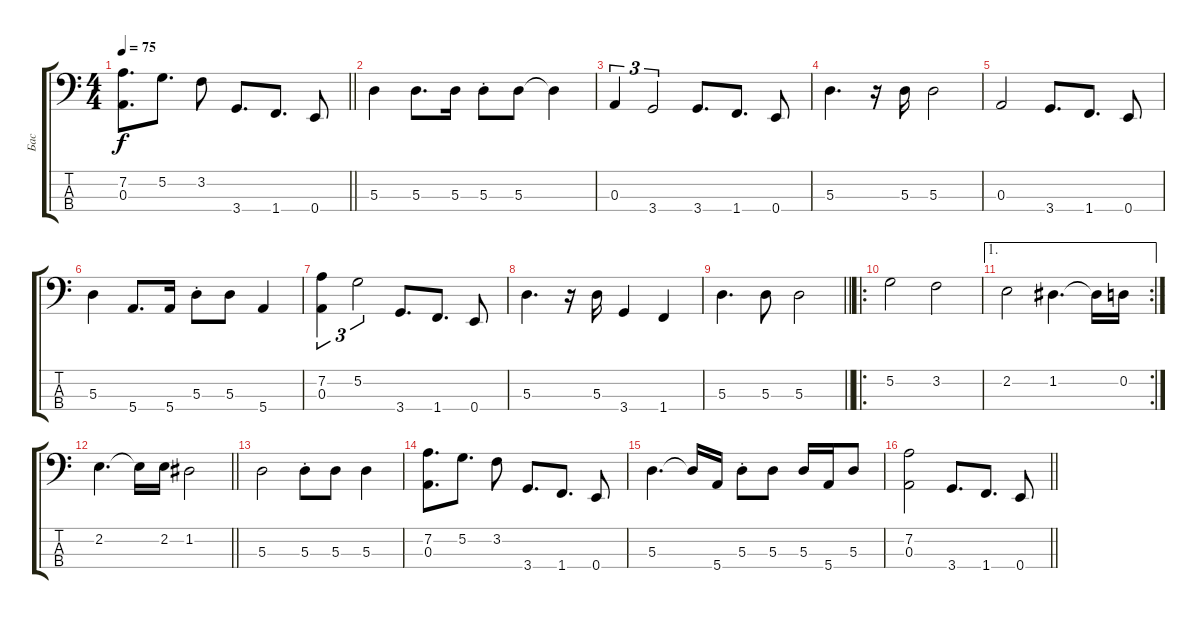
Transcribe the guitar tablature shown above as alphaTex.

\track ("Бас" "Бас") {instrument electricbassfinger}
\staff {score tabs}
\tuning (G2 D2 A1 E1) {hide}
\ts (4 4)
\tempo 75
\clef f4
\barLineRight lightlight
\ks c
(7.2 0.3).8{d dy f} 5.2.8{d} 3.2.8 3.4.8{d} 1.4.8{d} 0.4.8 |
5.3.4 5.3.8{d} 5.3.16 5.3{st}.8 5.3.8 5.3{t}.4 |
0.3.4{tu (3 2)} 3.4.2{tu (3 2)} 3.4.8{d} 1.4.8{d} 0.4.8 |
5.3.4{d} r.16 5.3.16 5.3.2 |
0.3.2 3.4.8{d} 1.4.8{d} 0.4.8 |
5.3.4 5.4.8{d} 5.4.16 5.3{st}.8 5.3.8 5.4.4 |
(7.2 0.3).4{tu (3 2)} 5.2.2{tu (3 2)} 3.4.8{d} 1.4.8{d} 0.4.8 |
5.3.4{d} r.16 5.3.16 3.4.4 1.4.4 |
\barLineRight lightlight
5.3.4{d} 5.3.8 5.3.2 |
\ro
5.2.2 3.2.2 |
\ae 1
\rc 2
2.2.2 1.2.4{d} 1.2{t}.16 0.2.16 |
\barLineRight lightlight
2.2.4{d} 2.2{t}.16 2.2.16 1.2.2 |
5.3.2 5.3{st}.8 5.3.8 5.3.4 |
(7.2 0.3).8{d} 5.2.8{d} 3.2.8 3.4.8{d} 1.4.8{d} 0.4.8 |
5.3.4{d} 5.3{t}.16 5.4.16 5.3{st}.8 5.3.8 5.3.16 5.4.16 5.3.8 |
\barLineRight lightlight
(7.2 0.3).2 3.4.8{d} 1.4.8{d} 0.4.8
